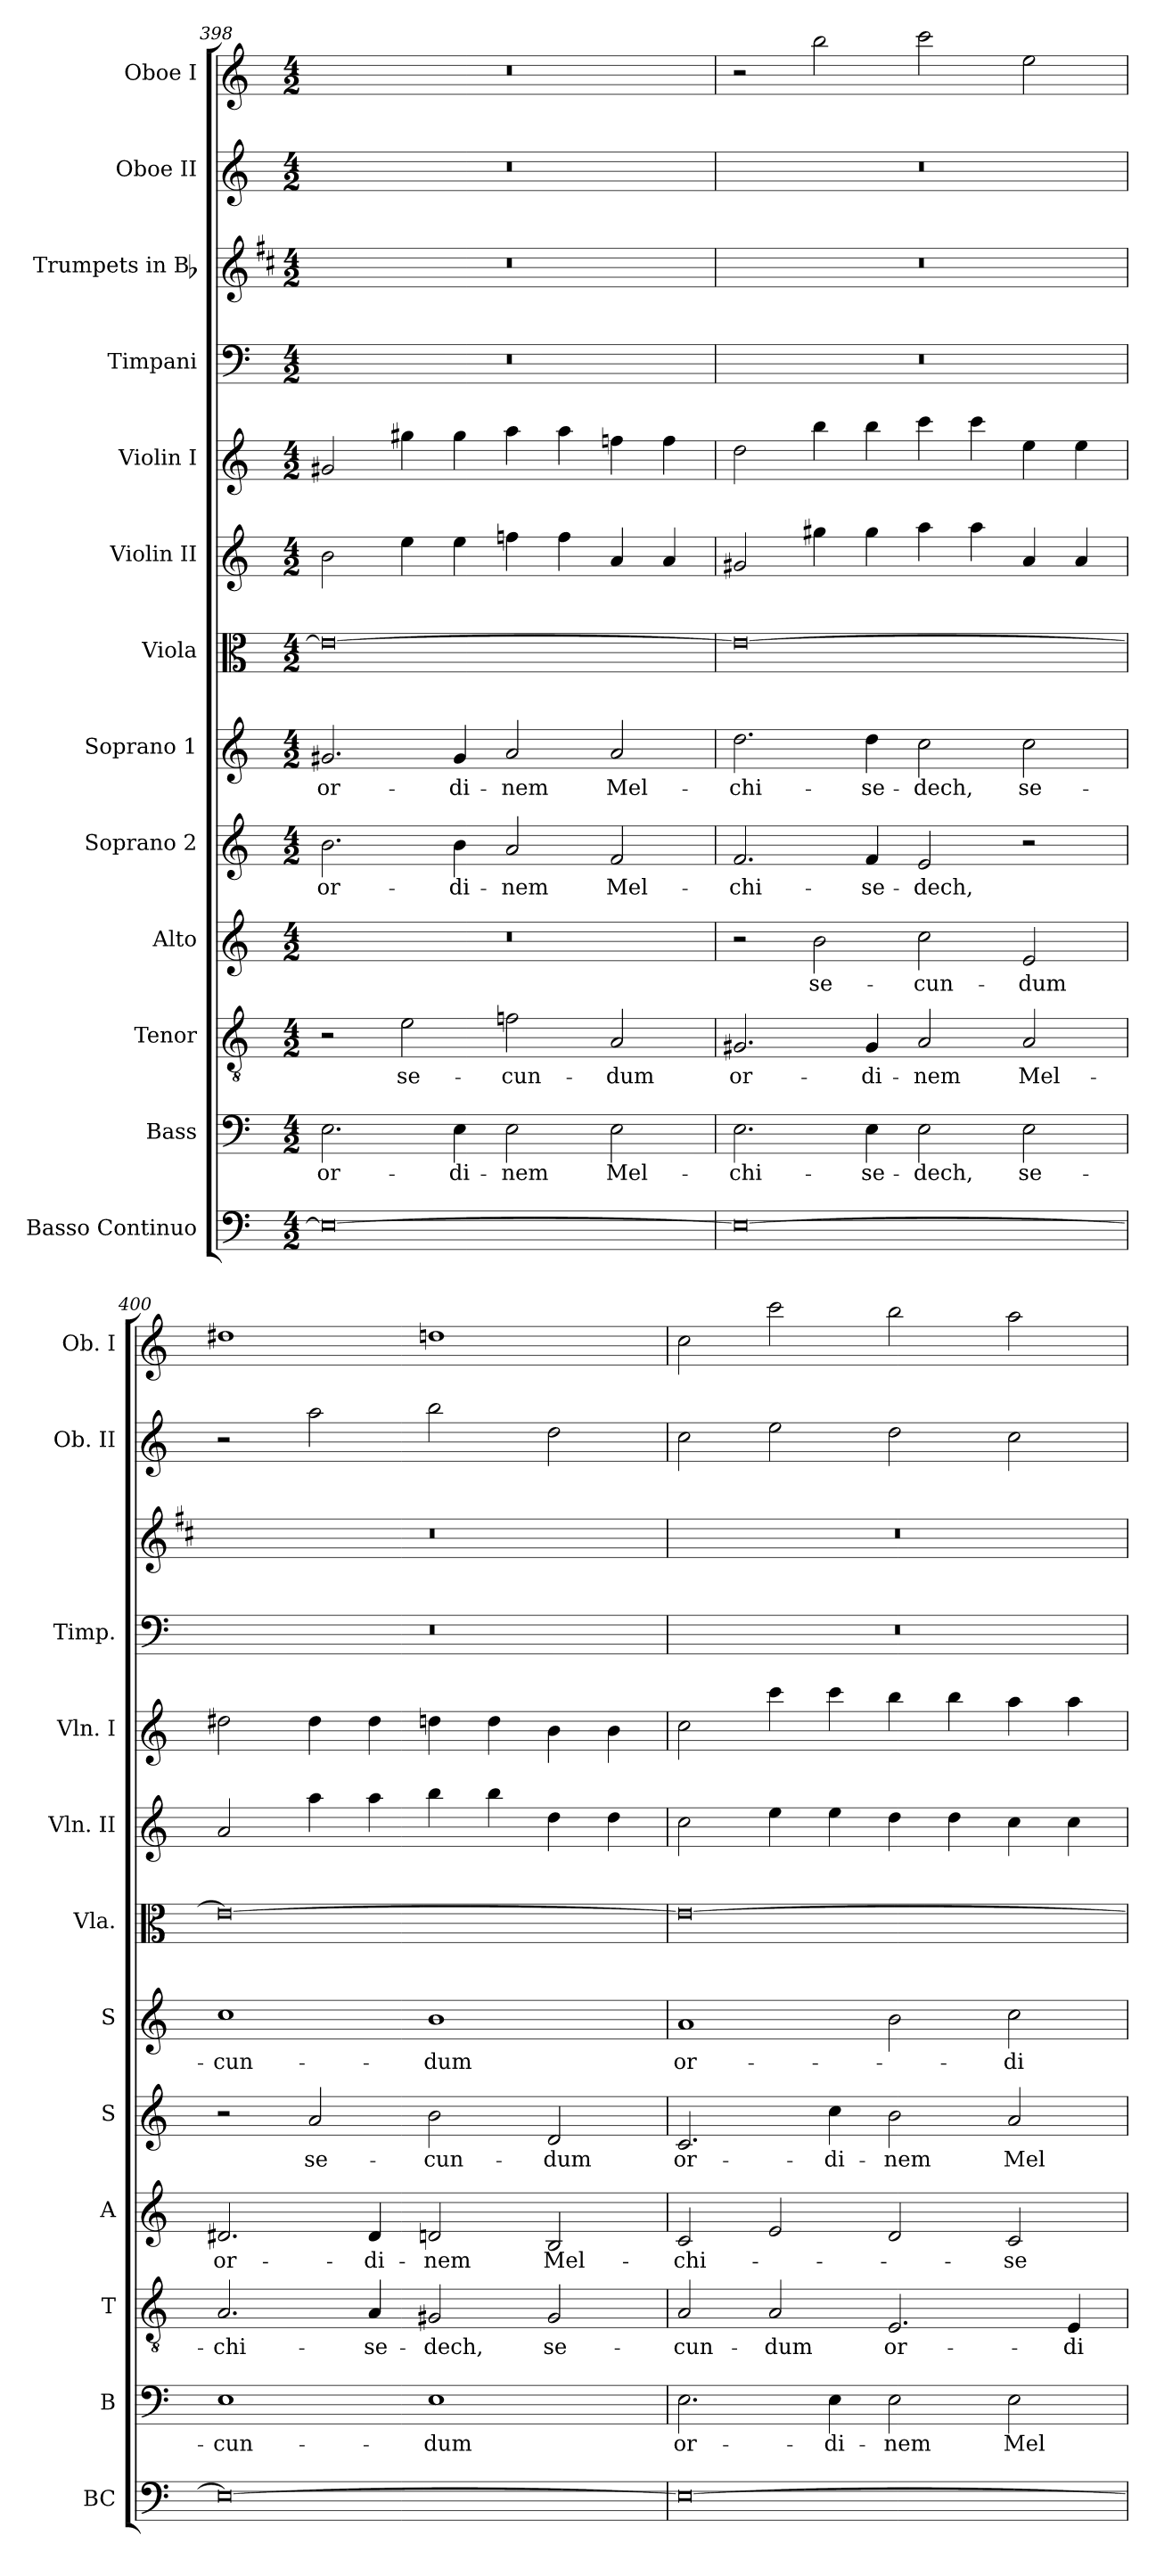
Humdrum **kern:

**kern	**kern	**text	**kern	**text	**kern	**text	**kern	**text	**kern	**text	**kern	**kern	**kern	**kern	**kern	**kern	**kern
*part13	*part12	*part12	*part11	*part11	*part10	*part10	*part9	*part9	*part8	*part8	*part7	*part6	*part5	*part4	*part3	*part2	*part1
*staff13	*staff12	*staff12	*staff11	*staff11	*staff10	*staff10	*staff9	*staff9	*staff8	*staff8	*staff7	*staff6	*staff5	*staff4	*staff3	*staff2	*staff1
*I"Basso Continuo	*I"Bass	*	*I"Tenor	*	*I"Alto	*	*I"Soprano 2	*	*I"Soprano 1	*	*I"Viola	*I"Violin II	*I"Violin I	*I"Timpani	*I"Trumpets in Bb	*I"Oboe II	*I"Oboe I
*I'BC	*I'B	*	*I'T	*	*I'A	*	*I'S	*	*I'S	*	*I'Vla.	*I'Vln. II	*I'Vln. I	*I'Timp.	*	*I'Ob. II	*I'Ob. I
*clefF4	*clefF4	*	*clefGv2	*	*clefG2	*	*clefG2	*	*clefG2	*	*clefC3	*clefG2	*clefG2	*clefF4	*clefG2	*clefG2	*clefG2
*	*	*	*	*	*	*	*	*	*	*	*	*	*	*	*ITrd1c2	*	*
*k[]	*k[]	*	*k[]	*	*k[]	*	*k[]	*	*k[]	*	*k[]	*k[]	*k[]	*k[]	*k[]	*k[]	*k[]
*C:	*C:	*	*C:	*	*C:	*	*C:	*	*C:	*	*C:	*C:	*C:	*C:	*C:	*C:	*C:
*M4/2	*M4/2	*	*M4/2	*	*M4/2	*	*M4/2	*	*M4/2	*	*M4/2	*M4/2	*M4/2	*M4/2	*M4/2	*M4/2	*M4/2
=398	=398	=398	=398	=398	=398	=398	=398	=398	=398	=398	=398	=398	=398	=398	=398	=398	=398
!	!	!LO:LY:b	!	!	!	!	!	!LO:LY:b	!	!LO:LY:b	!	!	!	!	!	!	!
0E_	2.E\	or-	2r	.	0r	.	2.b\	or-	2.g#X/	or-	0e_	2b\	2g#X/	0r	0r	0r	0r
!	!	!	!	!LO:LY:b	!	!	!	!	!	!	!	!	!	!	!	!	!
.	.	.	2e\	se-	.	.	.	.	.	.	.	4ee\	4gg#X\	.	.	.	.
!	!	!LO:LY:b	!	!	!	!	!	!LO:LY:b	!	!LO:LY:b	!	!	!	!	!	!	!
.	4E\	-di-	.	.	.	.	4b\	-di-	4g#/	-di-	.	4ee\	4gg#\	.	.	.	.
!	!	!LO:LY:b	!	!LO:LY:b	!	!	!	!LO:LY:b	!	!LO:LY:b	!	!	!	!	!	!	!
.	2E\	-nem	2fn\	-cun-	.	.	2a/	-nem	2a/	-nem	.	4ffn\	4aa\	.	.	.	.
.	.	.	.	.	.	.	.	.	.	.	.	4ff\	4aa\	.	.	.	.
!	!	!LO:LY:b	!	!LO:LY:b	!	!	!	!LO:LY:b	!	!LO:LY:b	!	!	!	!	!	!	!
.	2E\	Mel-	2A/	-dum	.	.	2f/	Mel-	2a/	Mel-	.	4a/	4ffn\	.	.	.	.
.	.	.	.	.	.	.	.	.	.	.	.	4a/	4ff\	.	.	.	.
!!LO:PB:g=z
=399	=399	=399	=399	=399	=399	=399	=399	=399	=399	=399	=399	=399	=399	=399	=399	=399	=399
!	!	!LO:LY:b	!	!LO:LY:b	!	!	!	!LO:LY:b	!	!LO:LY:b	!	!	!	!	!	!	!
0E_	2.E\	-chi-	2.G#X/	or-	2r	.	2.f/	-chi-	2.dd\	-chi-	0e_	2g#X/	2dd\	0r	0r	0r	2r
!	!	!	!	!	!	!LO:LY:b	!	!	!	!	!	!	!	!	!	!	!
.	.	.	.	.	2b\	se-	.	.	.	.	.	4gg#X\	4bb\	.	.	.	2bb\
!	!	!LO:LY:b	!	!LO:LY:b	!	!	!	!LO:LY:b	!	!LO:LY:b	!	!	!	!	!	!	!
.	4E\	-se-	4G#/	-di-	.	.	4f/	-se-	4dd\	-se-	.	4gg#\	4bb\	.	.	.	.
!	!	!LO:LY:b	!	!LO:LY:b	!	!LO:LY:b	!	!LO:LY:b	!	!LO:LY:b	!	!	!	!	!	!	!
.	2E\	-dech,	2A/	-nem	2cc\	-cun-	2e/	-dech,	2cc\	-dech,	.	4aa\	4ccc\	.	.	.	2ccc\
.	.	.	.	.	.	.	.	.	.	.	.	4aa\	4ccc\	.	.	.	.
!	!	!LO:LY:b	!	!LO:LY:b	!	!LO:LY:b	!	!	!	!LO:LY:b	!	!	!	!	!	!	!
.	2E\	se-	2A/	Mel-	2e/	-dum	2r	.	2cc\	se-	.	4a/	4ee\	.	.	.	2ee\
.	.	.	.	.	.	.	.	.	.	.	.	4a/	4ee\	.	.	.	.
=400	=400	=400	=400	=400	=400	=400	=400	=400	=400	=400	=400	=400	=400	=400	=400	=400	=400
!	!	!LO:LY:b	!	!LO:LY:b	!	!LO:LY:b	!	!	!	!LO:LY:b	!	!	!	!	!	!	!
0E_	1E	-cun-	2.A/	-chi-	2.d#X/	or-	2r	.	1cc	-cun-	0e_	2a/	2dd#X\	0r	0r	2r	1dd#X
!	!	!	!	!	!	!	!	!LO:LY:b	!	!	!	!	!	!	!	!	!
.	.	.	.	.	.	.	2a/	se-	.	.	.	4aa\	4dd#\	.	.	2aa\	.
!	!	!	!	!LO:LY:b	!	!LO:LY:b	!	!	!	!	!	!	!	!	!	!	!
.	.	.	4A/	-se-	4d#/	-di-	.	.	.	.	.	4aa\	4dd#\	.	.	.	.
!	!	!LO:LY:b	!	!LO:LY:b	!	!LO:LY:b	!	!LO:LY:b	!	!LO:LY:b	!	!	!	!	!	!	!
.	1E	-dum	2G#X/	-dech,	2dn/	-nem	2b\	-cun-	1b	-dum	.	4bb\	4ddn\	.	.	2bb\	1ddn
.	.	.	.	.	.	.	.	.	.	.	.	4bb\	4dd\	.	.	.	.
!	!	!	!	!LO:LY:b	!	!LO:LY:b	!	!LO:LY:b	!	!	!	!	!	!	!	!	!
.	.	.	2G#/	se-	2B/	Mel-	2d/	-dum	.	.	.	4dd\	4b\	.	.	2dd\	.
.	.	.	.	.	.	.	.	.	.	.	.	4dd\	4b\	.	.	.	.
=401	=401	=401	=401	=401	=401	=401	=401	=401	=401	=401	=401	=401	=401	=401	=401	=401	=401
!	!	!LO:LY:b	!	!LO:LY:b	!	!LO:LY:b	!	!LO:LY:b	!	!LO:LY:b	!	!	!	!	!	!	!
0E_	2.E\	or-	2A/	-cun-	2c/	-chi-	2.c/	or-	1a	or-	0e_	2cc\	2cc\	0r	0r	2cc\	2cc\
!	!	!	!	!LO:LY:b	!	!	!	!	!	!	!	!	!	!	!	!	!
.	.	.	2A/	-dum	2e/	.	.	.	.	.	.	4ee\	4ccc\	.	.	2ee\	2ccc\
!	!	!LO:LY:b	!	!	!	!	!	!LO:LY:b	!	!	!	!	!	!	!	!	!
.	4E\	-di-	.	.	.	.	4cc\	-di-	.	.	.	4ee\	4ccc\	.	.	.	.
!	!	!LO:LY:b	!	!LO:LY:b	!	!	!	!LO:LY:b	!	!	!	!	!	!	!	!	!
.	2E\	-nem	2.E/	or-	2d/	.	2b\	-nem	2b\	.	.	4dd\	4bb\	.	.	2dd\	2bb\
.	.	.	.	.	.	.	.	.	.	.	.	4dd\	4bb\	.	.	.	.
!	!	!LO:LY:b	!	!	!	!LO:LY:b	!	!LO:LY:b	!	!LO:LY:b	!	!	!	!	!	!	!
.	2E\	Mel-	.	.	2c/	-se-	2a/	Mel-	2cc\	-di-	.	4cc\	4aa\	.	.	2cc\	2aa\
!	!	!	!	!LO:LY:b	!	!	!	!	!	!	!	!	!	!	!	!	!
.	.	.	4E/	-di-	.	.	.	.	.	.	.	4cc\	4aa\	.	.	.	.
=	=	=	=	=	=	=	=	=	=	=	=	=	=	=	=	=	=
*-	*-	*-	*-	*-	*-	*-	*-	*-	*-	*-	*-	*-	*-	*-	*-	*-	*-
